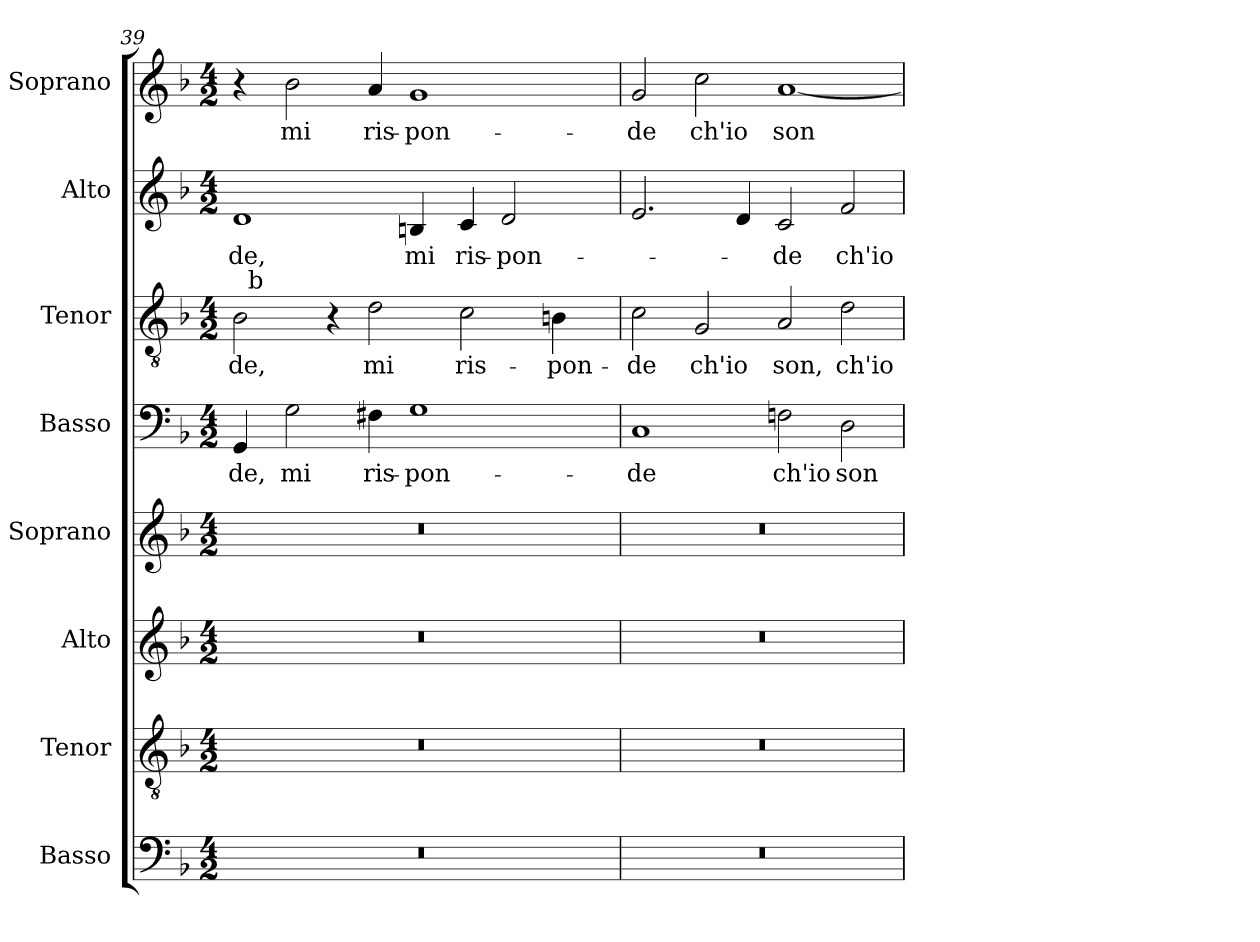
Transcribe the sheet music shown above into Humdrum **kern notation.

**kern	**kern	**kern	**kern	**kern	**text	**kern	**text	**kern	**text	**kern	**text
*part8	*part7	*part6	*part5	*part4	*part4	*part3	*part3	*part2	*part2	*part1	*part1
*staff8	*staff7	*staff6	*staff5	*staff4	*staff4	*staff3	*staff3	*staff2	*staff2	*staff1	*staff1
*I"Basso	*I"Tenor	*I"Alto	*I"Soprano	*I"Basso	*	*I"Tenor	*	*I"Alto	*	*I"Soprano	*
*	*I'T.	*I'A.	*I'Sop.	*	*	*I'T.	*	*I'A.	*	*I'Sop.	*
*clefF4	*clefGv2	*clefG2	*clefG2	*clefF4	*	*clefGv2	*	*clefG2	*	*clefG2	*
*	*ITrd7c12	*	*	*	*	*ITrd7c12	*	*	*	*	*
*k[b-]	*k[b-]	*k[b-]	*k[b-]	*k[b-]	*	*k[b-]	*	*k[b-]	*	*k[b-]	*
*F:	*F:	*F:	*F:	*F:	*	*F:	*	*F:	*	*F:	*
*M4/2	*M4/2	*M4/2	*M4/2	*M4/2	*	*M4/2	*	*M4/2	*	*M4/2	*
=39	=39	=39	=39	=39	=39	=39	=39	=39	=39	=39	=39
!LO:N:vis=1	!LO:N:vis=1	!LO:N:vis=1	!LO:N:vis=1	!	!	!	!	!	!	!	!
!	!	!	!	!	!LO:LY:b:color=#000000	!	!	!	!	!	!
!	!	!	!	!	!	!	!LO:LY:b:color=#000000	!	!	!	!
!	!	!	!	!	!	!	!	!	!LO:LY:b:color=#000000	!	!
*	*	*	*	*	*	*^	*	*	*	*	*
0r	0r	0r	0r	4GGi/	-de,	2BB-i\	32ryy	-de,	1di	-de,	4r	.
.	.	.	.	.	.	.	256ryy	.	.	.	.	.
!	!	!	!	!	!	!	!LO:TX:a:t=b	!	!	!	!	!
.	.	.	.	.	.	.	1ryy	.	.	.	.	.
!	!	!	!	!	!LO:LY:b:color=#000000	!	!	!	!	!	!	!
!	!	!	!	!	!	!	!	!	!	!	!	!LO:LY:b:color=#000000
.	.	.	.	2Gi\	mi	.	.	.	.	.	2b-i\	mi
.	.	.	.	.	.	4r	.	.	.	.	.	.
!	!	!	!	!	!LO:LY:b:color=#000000	!	!	!	!	!	!	!
!	!	!	!	!	!	!	!	!LO:LY:b:color=#000000	!	!	!	!
!	!	!	!	!	!	!	!	!	!	!	!	!LO:LY:b:color=#000000
.	.	.	.	4F#Xi\	ris-	2Di\	.	mi	.	.	4ai/	ris-
!	!	!	!	!	!LO:LY:b:color=#000000	!	!	!	!	!	!	!
!	!	!	!	!	!	!	!	!	!	!LO:LY:b:color=#000000	!	!
!	!	!	!	!	!	!	!	!	!	!	!	!LO:LY:b:color=#000000
.	.	.	.	1Gi	-pon-	.	.	.	4Bni/	mi	1gi	-pon-
.	.	.	.	.	.	.	2ryy	.	.	.	.	.
!	!	!	!	!	!	!	!	!LO:LY:b:color=#000000	!	!	!	!
!	!	!	!	!	!	!	!	!	!	!LO:LY:b:color=#000000	!	!
.	.	.	.	.	.	2Ci\	.	ris-	4ci/	ris-	.	.
!	!	!	!	!	!	!	!	!	!	!LO:LY:b:color=#000000	!	!
.	.	.	.	.	.	.	.	.	2di/	-pon-	.	.
.	.	.	.	.	.	.	4ryy	.	.	.	.	.
!	!	!	!	!	!	!	!	!LO:LY:b:color=#000000	!	!	!	!
.	.	.	.	.	.	4BBi\	.	-pon-	.	.	.	.
.	.	.	.	.	.	.	8ryy	.	.	.	.	.
.	.	.	.	.	.	.	16ryy	.	.	.	.	.
.	.	.	.	.	.	.	64..ryy	.	.	.	.	.
!!LO:LB:g=z
=40	=40	=40	=40	=40	=40	=40	=40	=40	=40	=40	=40	=40
!LO:N:vis=1	!LO:N:vis=1	!LO:N:vis=1	!LO:N:vis=1	!	!	!	!	!	!	!	!	!
*	*	*	*	*	*	*v	*v	*	*	*	*	*
*	*	*	*	*	*	*^	*	*	*	*	*
!	!	!	!	!	!LO:LY:b:color=#000000	!	!	!	!	!	!	!
*	*	*	*	*	*	*v	*v	*	*	*	*	*
*	*	*	*	*	*	*^	*	*	*	*	*
!	!	!	!	!	!	!	!	!LO:LY:b:color=#000000	!	!	!	!
*	*	*	*	*	*	*v	*v	*	*	*	*	*
*	*	*	*	*	*	*^	*	*	*	*	*
!	!	!	!	!	!	!	!	!	!	!	!	!LO:LY:b:color=#000000
*	*	*	*	*	*	*v	*v	*	*	*	*	*
0r	0r	0r	0r	1Ci	-de	2Ci\	-de	2.ei/	.	2gi/	-de
!	!	!	!	!	!	!	!LO:LY:b:color=#000000	!	!	!	!
!	!	!	!	!	!	!	!	!	!	!	!LO:LY:b:color=#000000
.	.	.	.	.	.	2GGi/	ch'io	.	.	2cci\	ch'io
.	.	.	.	.	.	.	.	4di/	.	.	.
!	!	!	!	!	!LO:LY:b:color=#000000	!	!	!	!	!	!
!	!	!	!	!	!	!	!LO:LY:b:color=#000000	!	!	!	!
!	!	!	!	!	!	!	!	!	!LO:LY:b:color=#000000	!	!
!	!	!	!	!	!	!	!	!	!	!	!LO:LY:b:color=#000000
.	.	.	.	2Fni\	ch'io	2AAi/	son,	2ci/	-de	[1ai	son
!	!	!	!	!	!LO:LY:b:color=#000000	!	!	!	!	!	!
!	!	!	!	!	!	!	!LO:LY:b:color=#000000	!	!	!	!
!	!	!	!	!	!	!	!	!	!LO:LY:b:color=#000000	!	!
.	.	.	.	2Di\	son	2Di\	ch'io	2fi/	ch'io	.	.
=	=	=	=	=	=	=	=	=	=	=	=
*-	*-	*-	*-	*-	*-	*-	*-	*-	*-	*-	*-
